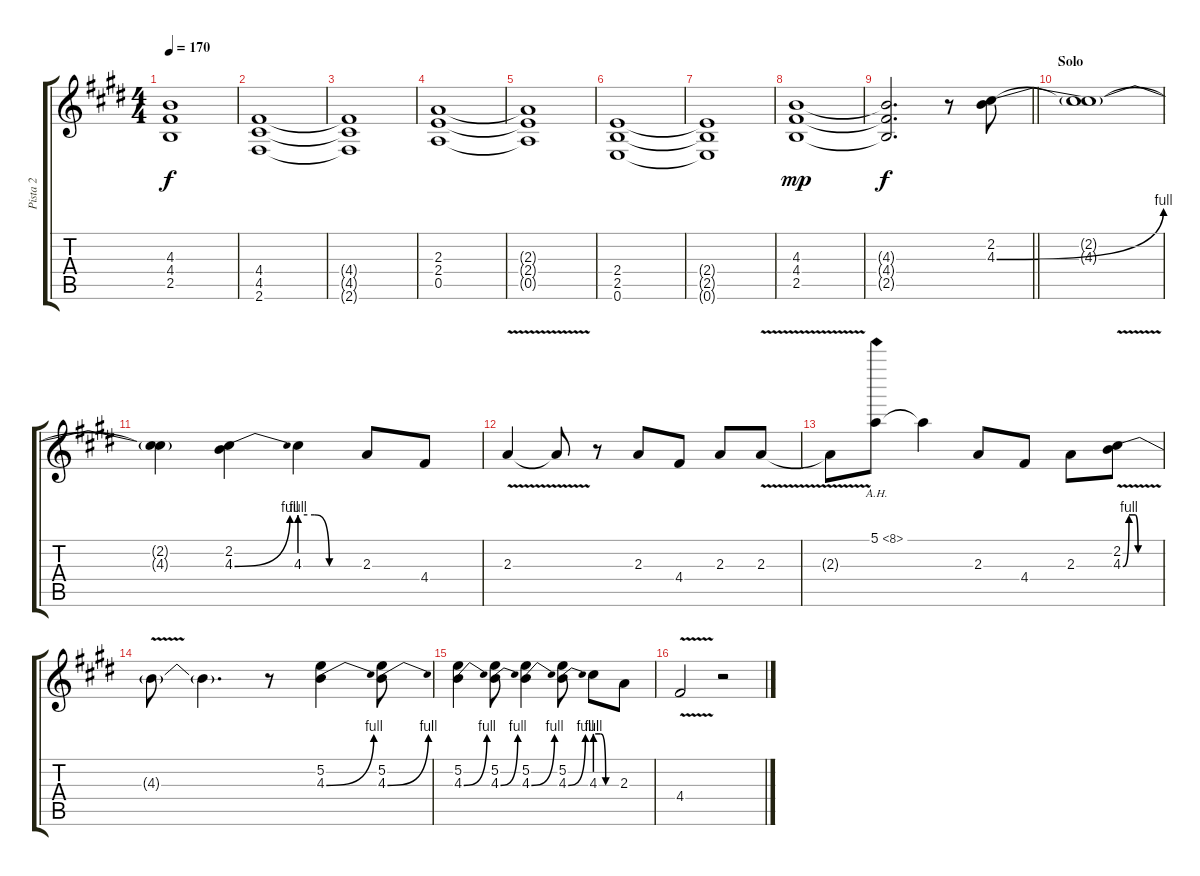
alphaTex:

\track ("Pista 2" "Pista 2") {instrument distortionguitar}
\staff {score tabs}
\tuning (E4 B3 G3 D3 A2 E2) {hide}
\ts (4 4)
\tempo 170
\clef g2
\ks e
(4.3{t} 4.4{t} 2.5{t}).1{dy f} |
(4.4 4.5 2.6).1 |
(4.4{t} 4.5{t} 2.6{t}).1 |
(2.3 2.4 0.5).1 |
(2.3{t} 2.4{t} 0.5{t}).1 |
(2.4 2.5 0.6).1 |
(2.4{t} 2.5{t} 0.6{t}).1 |
(4.3 4.4 2.5).1{dy mp} |
\barLineRight lightlight
(4.3{t} 4.4{t} 2.5{t}).2{d dy f} r.8{volume 16} (2.2 4.3{be (bend 0 0 60 4)}).8 |
\section ("" "Solo")
(2.2{t} 4.3{t}).1 |
(2.2{t} 4.3{t}).4 (2.2 4.3{be (bend 0 0 60 4)}).4 4.3{be (custom 0 4 15 4 30 0 60 0)}.4 2.3.8 4.4.8 |
2.3{v}.4 2.3{t}.8 r.8 2.3.8 4.4.8 2.3.8 2.3{v}.8 |
2.3{t}.8 5.1{ah 3}.8 5.1{t}.4 2.3.8 4.4.8 2.3.8 (2.2 4.3{be (custom 0 0 10 4 20 4 25 0 60 0) v}).8 |
4.3{t}.8 4.3{t}.4{d} r.8 (5.2 4.3{be (bend 0 0 60 4)}).4 (5.2 4.3{be (bend 0 0 60 4)}).8 |
(5.2 4.3{be (bend 0 0 60 4)}).4 (5.2 4.3{be (bend 0 0 60 4)}).8 (5.2 4.3{be (bend 0 0 60 4)}).4 (5.2 4.3{be (bend 0 0 60 4)}).8 4.3{be (custom 0 4 15 4 30 0 60 0)}.8 2.3.8 |
4.4{v}.2 r.2
